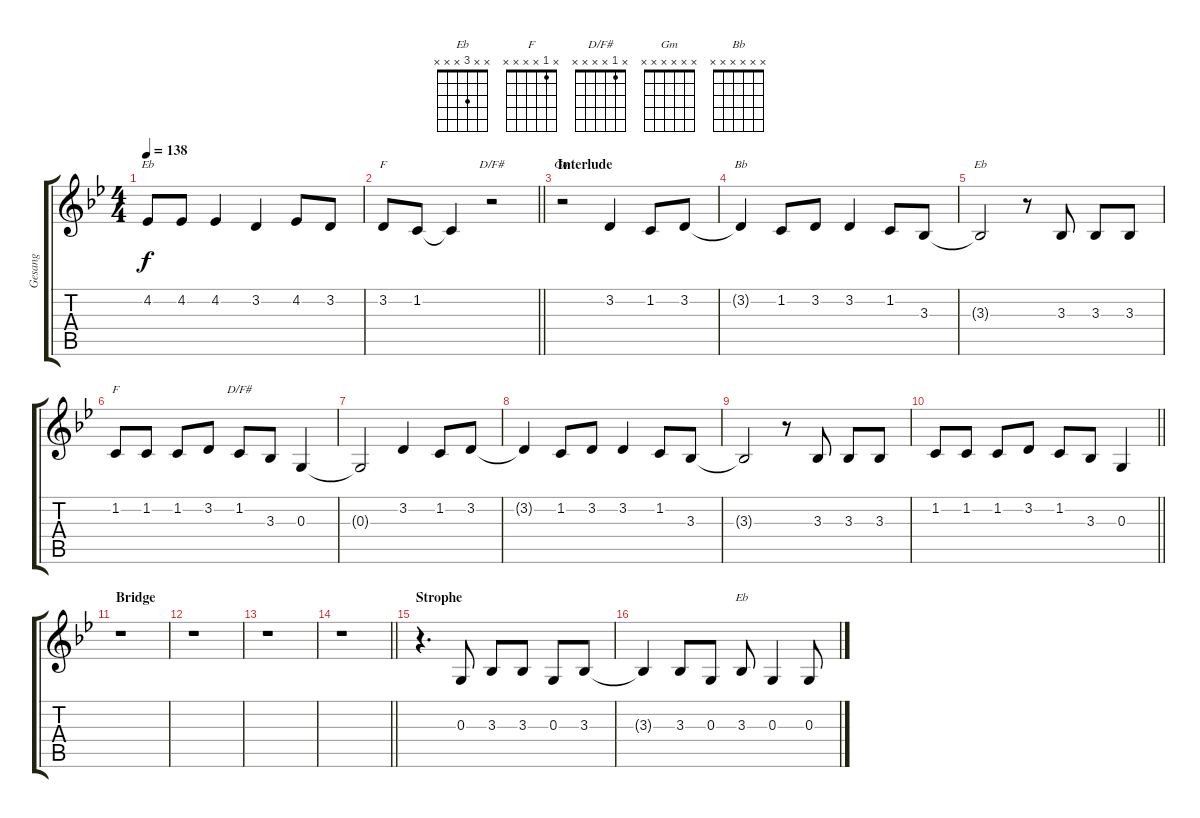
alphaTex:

\track ("Gesang" "Gesang") {instrument lead6voice}
\staff {score tabs}
\tuning (E4 B3 G3 D3 A2 E2) {hide}
\chord ("Eb" x 4 x x x x)
\chord ("F" x 3 x x x x)
\chord ("D/F#" x x x x x x)
\chord ("Gm" x x x x x x)
\chord ("Bb" x x x x x x)
\chord ("Eb" x x x x x x)
\chord ("F" x 1 x x x x)
\chord ("D/F#" x 1 x x x x)
\chord ("Eb" x x 3 x x x)
\ts (4 4)
\tempo 138
\clef g2
\ks bb
4.2.8{ch "Eb" dy f} 4.2.8 4.2.4 3.2.4 4.2.8 3.2.8 |
\barLineRight lightlight
3.2.8{ch "F"} 1.2.8 1.2{t}.4 r.2{ch "D/F#"} |
\section ("" "Interlude")
r.2{ch "Gm"} 3.2.4 1.2.8 3.2.8 |
3.2{t}.4{ch "Bb"} 1.2.8 3.2.8 3.2.4 1.2.8 3.3.8 |
3.3{t}.2{ch "Eb"} r.8 3.3.8 3.3.8 3.3.8 |
1.2.8{ch "F"} 1.2.8 1.2.8 3.2.8 1.2.8{ch "D/F#"} 3.3.8 0.3.4 |
0.3{t}.2 3.2.4 1.2.8 3.2.8 |
3.2{t}.4 1.2.8 3.2.8 3.2.4 1.2.8 3.3.8 |
3.3{t}.2 r.8 3.3.8 3.3.8 3.3.8 |
\barLineRight lightlight
1.2.8 1.2.8 1.2.8 3.2.8 1.2.8 3.3.8 0.3.4 |
\section ("" "Bridge")
r.1 |
r.1 |
r.1 |
\barLineRight lightlight
r.1 |
\section ("" "Strophe")
r.4{d} 0.3.8 3.3.8 3.3.8 0.3.8 3.3.8 |
3.3{t}.4 3.3.8 0.3.8 3.3.8{ch "Eb"} 0.3.4 0.3.8
